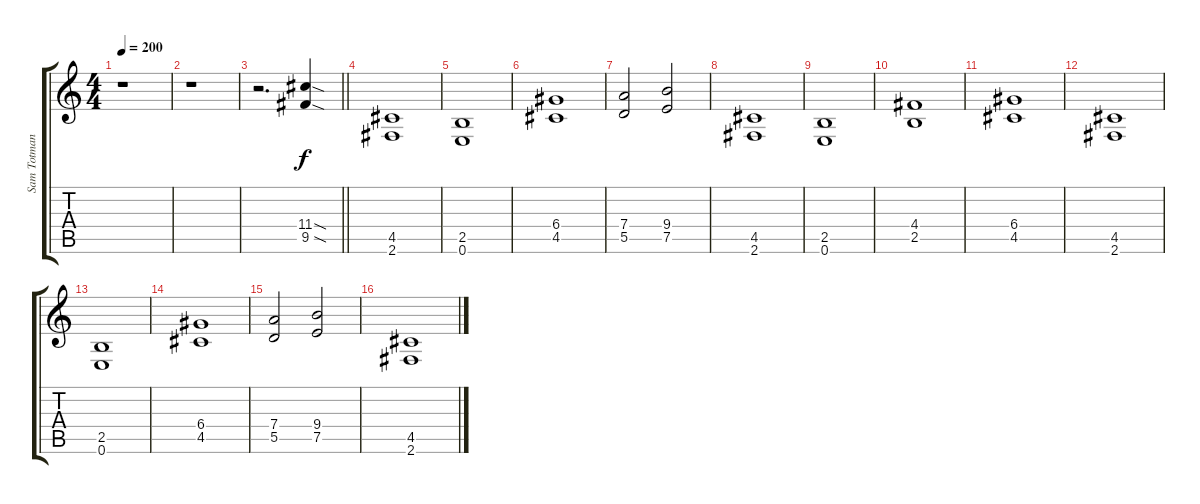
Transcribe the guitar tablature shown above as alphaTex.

\track ("Sam Totman | Rhythm Gtr." "Sam Totman") {instrument distortionguitar}
\staff {score tabs}
\tuning (E4 B3 G3 D3 A2 E2) {hide}
\ts (4 4)
\tempo 200
\clef g2
\ks c
r.1{dy f} |
r.1 |
\barLineRight lightlight
r.2{d} (11.4{sod} 9.5{sod}).4 |
(4.5 2.6).1 |
(2.5 0.6).1 |
(6.4 4.5).1 |
(7.4 5.5).2 (9.4 7.5).2 |
(4.5 2.6).1 |
(2.5 0.6).1 |
(4.4 2.5).1 |
(6.4 4.5).1 |
(4.5 2.6).1 |
(2.5 0.6).1 |
(6.4 4.5).1 |
(7.4 5.5).2 (9.4 7.5).2 |
(4.5 2.6).1
